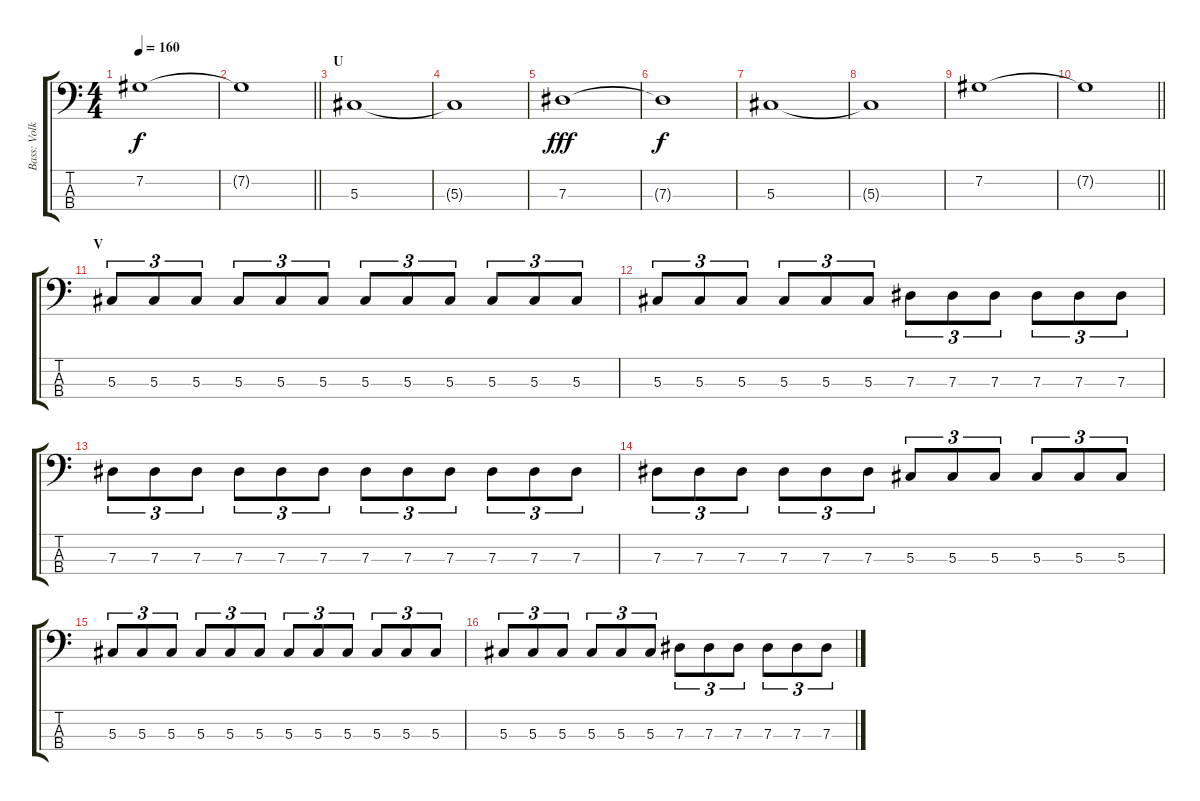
\track ("Bass: Volker" "Bass: Volk") {instrument electricbassfinger}
\staff {score tabs}
\tuning (Gb2 Db2 Ab1 Eb1) {hide}
\ts (4 4)
\tempo 160
\clef f4
\ks c
7.2.1{dy f} |
\barLineRight lightlight
7.2{t}.1 |
\section ("" "U")
5.3.1 |
5.3{t}.1 |
7.3.1{dy fff} |
7.3{t}.1{dy f} |
5.3.1 |
5.3{t}.1 |
7.2.1 |
\barLineRight lightlight
7.2{t}.1 |
\section ("" "V")
5.3.8{tu (3 2)} 5.3.8{tu (3 2)} 5.3.8{tu (3 2)} 5.3.8{tu (3 2)} 5.3.8{tu (3 2)} 5.3.8{tu (3 2)} 5.3.8{tu (3 2)} 5.3.8{tu (3 2)} 5.3.8{tu (3 2)} 5.3.8{tu (3 2)} 5.3.8{tu (3 2)} 5.3.8{tu (3 2)} |
5.3.8{tu (3 2)} 5.3.8{tu (3 2)} 5.3.8{tu (3 2)} 5.3.8{tu (3 2)} 5.3.8{tu (3 2)} 5.3.8{tu (3 2)} 7.3.8{tu (3 2)} 7.3.8{tu (3 2)} 7.3.8{tu (3 2)} 7.3.8{tu (3 2)} 7.3.8{tu (3 2)} 7.3.8{tu (3 2)} |
7.3.8{tu (3 2)} 7.3.8{tu (3 2)} 7.3.8{tu (3 2)} 7.3.8{tu (3 2)} 7.3.8{tu (3 2)} 7.3.8{tu (3 2)} 7.3.8{tu (3 2)} 7.3.8{tu (3 2)} 7.3.8{tu (3 2)} 7.3.8{tu (3 2)} 7.3.8{tu (3 2)} 7.3.8{tu (3 2)} |
7.3.8{tu (3 2)} 7.3.8{tu (3 2)} 7.3.8{tu (3 2)} 7.3.8{tu (3 2)} 7.3.8{tu (3 2)} 7.3.8{tu (3 2)} 5.3.8{tu (3 2)} 5.3.8{tu (3 2)} 5.3.8{tu (3 2)} 5.3.8{tu (3 2)} 5.3.8{tu (3 2)} 5.3.8{tu (3 2)} |
5.3.8{tu (3 2)} 5.3.8{tu (3 2)} 5.3.8{tu (3 2)} 5.3.8{tu (3 2)} 5.3.8{tu (3 2)} 5.3.8{tu (3 2)} 5.3.8{tu (3 2)} 5.3.8{tu (3 2)} 5.3.8{tu (3 2)} 5.3.8{tu (3 2)} 5.3.8{tu (3 2)} 5.3.8{tu (3 2)} |
5.3.8{tu (3 2)} 5.3.8{tu (3 2)} 5.3.8{tu (3 2)} 5.3.8{tu (3 2)} 5.3.8{tu (3 2)} 5.3.8{tu (3 2)} 7.3.8{tu (3 2)} 7.3.8{tu (3 2)} 7.3.8{tu (3 2)} 7.3.8{tu (3 2)} 7.3.8{tu (3 2)} 7.3.8{tu (3 2)}
